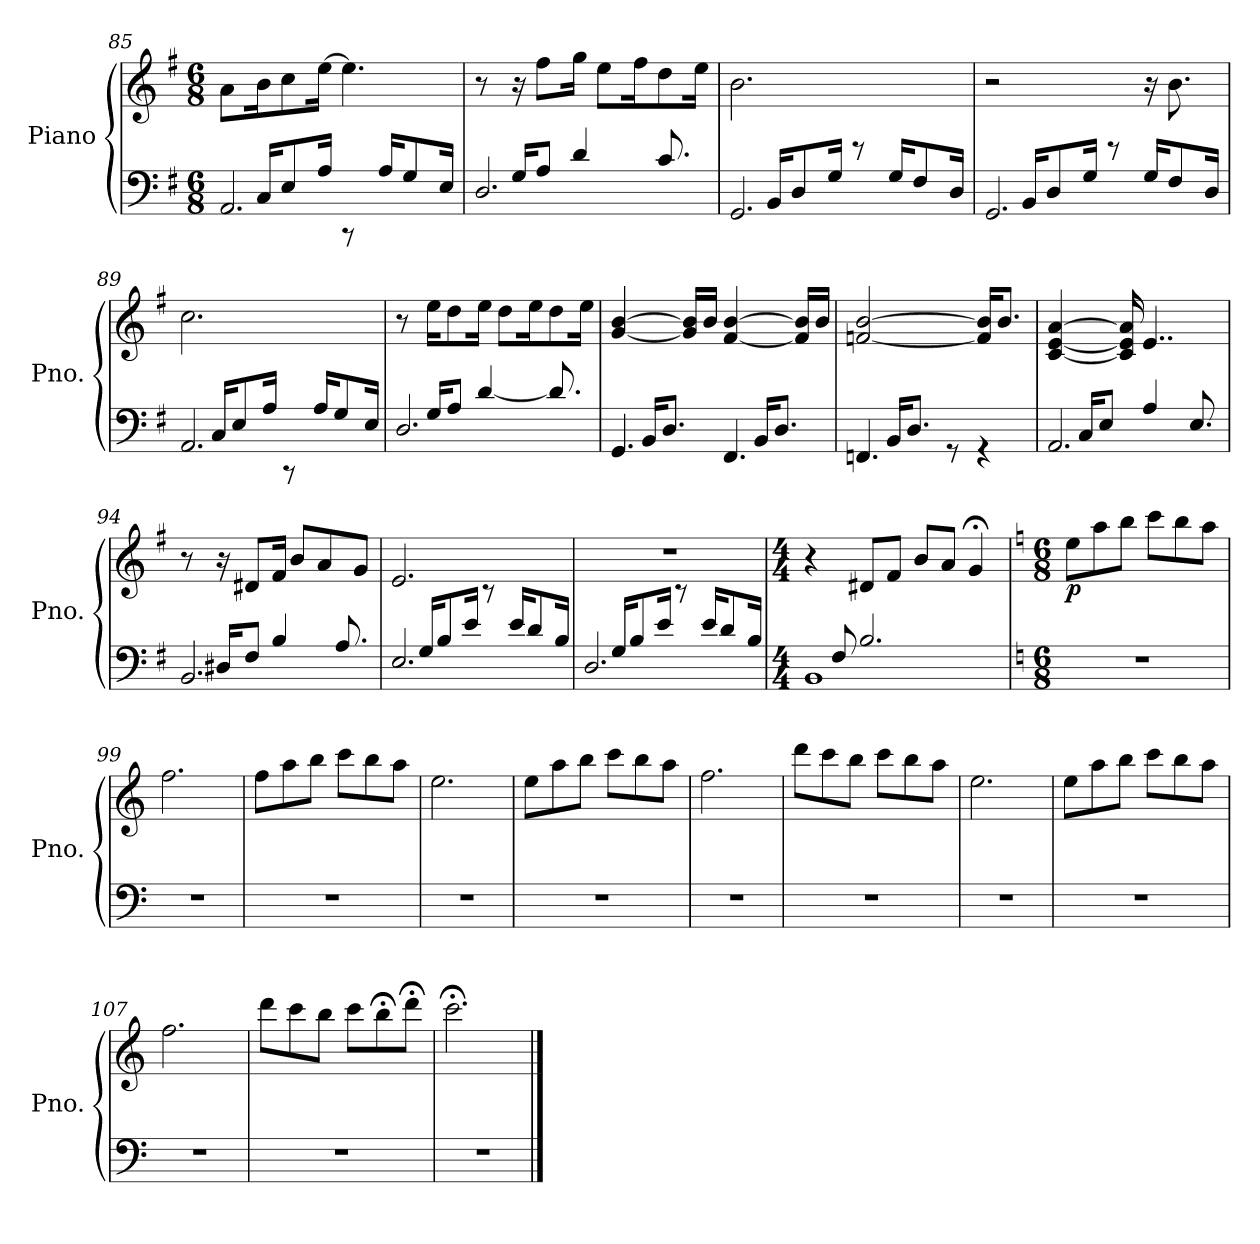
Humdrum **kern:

**kern	**kern	**dynam
*part1	*part1	*part1
*staff2	*staff1	*staff1/2
*I"Piano	*	*
*I'Pno.	*	*
!!LO:LB:g=z
*clefF4	*clefG2	*
*k[f#]	*k[f#]	*
*M6/8	*M6/8	*
=85	=85	=85
*^	*	*
2.AA/	8ryy	8a\L	.
.	16C/KL	16b\K	.
.	8E/	8cc\	.
.	16A/Jk	[16ee\Jk	.
.	8r	4.ee\]	.
.	16A/KL	.	.
.	8G/	.	.
.	16E/Jk	.	.
=86	=86	=86	=86
2.D/	8ryy	8r	.
.	16G/KL	16r	.
.	8A/J	8ff#\L	.
.	4d/	16gg\Jk	.
.	.	8ee\L	.
.	.	16ff#\K	.
.	8.c/	8dd\	.
.	.	16ee\Jk	.
=87	=87	=87	=87
2.GG/	8ryy	2.b\	.
.	16BB/KL	.	.
.	8D/	.	.
.	16G/Jk	.	.
.	8re	.	.
.	16G/KL	.	.
.	8F#/	.	.
.	16D/Jk	.	.
=88	=88	=88	=88
2.GG/	8ryy	2r	.
.	16BB/KL	.	.
.	8D/	.	.
.	16G/Jk	.	.
.	8re	.	.
.	16G/KL	16r	.
.	8F#/	8.b\	.
.	16D/Jk	.	.
!!LO:LB:g=z
=89	=89	=89	=89
2.AA/	8ryy	2.cc\	.
.	16C/KL	.	.
.	8E/	.	.
.	16A/Jk	.	.
.	8r	.	.
.	16A/KL	.	.
.	8G/	.	.
.	16E/Jk	.	.
=90	=90	=90	=90
2.D/	8ryy	8r	.
.	16G/KL	16ee\KL	.
.	8A/J	8dd\	.
.	[4d/	16ee\Jk	.
.	.	8dd\L	.
.	.	16ee\K	.
.	8.d/]	8dd\	.
.	.	16ee\Jk	.
=91	=91	=91	=91
4.GG/	8ryy	[4g/ [4b/	.
.	16BB/KL	.	.
.	8.D/J	.	.
.	.	16g/] 16b/]LL	.
.	.	16b/JJ	.
4.FF#/	8ryy	[4f#/ [4b/	.
.	16BB/KL	.	.
.	8.D/J	.	.
.	.	16f#/] 16b/]LL	.
.	.	16b/JJ	.
=92	=92	=92	=92
4.FFn/	8ryy	[2fn/ [2b/	.
.	16BB/KL	.	.
.	8.D/J	.	.
8rGG	4.ryy	.	.
4rGG	.	16f/] 16b/]KL	.
.	.	8.b/J	.
!!LO:LB:g=z
=93	=93	=93	=93
2.AA/	8ryy	[4c/ [4e/ [4a/	.
.	16C/KL	.	.
.	8E/J	.	.
.	.	16c/] 16e/] 16a/]	.
.	4A/	4..e/	.
.	8.E/	.	.
=94	=94	=94	=94
2.BB/	8ryy	8r	.
.	16D#X/KL	16r	.
.	8F#/J	8d#X/L	.
.	4B/	16f#/Jk	.
.	.	8b/L	.
.	.	8a/	.
.	8.A/	.	.
.	.	8g/J	.
=95	=95	=95	=95
2.E/	8ryy	2.e/	.
.	16G/KL	.	.
.	8B/	.	.
.	16e/Jk	.	.
.	8rdd	.	.
.	16e/KL	.	.
.	8d/	.	.
.	16B/Jk	.	.
=96	=96	=96	=96
2.D/	8ryy	2.r	.
.	16G/KL	.	.
.	8B/	.	.
.	16e/Jk	.	.
.	8rdd	.	.
.	16e/KL	.	.
.	8d/	.	.
.	16B/Jk	.	.
!!LO:LB:g=z
=97	=97	=97	=97
*M4/4	*	*M4/4	*
1BB	8ryy	4r	.
.	8F#/	.	.
.	2.B/	8d#X/L	.
.	.	8f#/J	.
.	.	8b/L	.
.	.	8a/J	.
.	.	4g;</	.
*v	*v	*	*
=98	=98	=98
*k[]	*k[]	*
*M6/8	*M6/8	*
*	*MM55	*
!	!	!LO:DY:b
2.r	8ee\L	p
.	8aa\	.
.	8bb\J	.
.	8ccc\L	.
.	8bb\	.
.	8aa\J	.
=99	=99	=99
2.r	2.ff\	.
=100	=100	=100
2.r	8ff\L	.
.	8aa\	.
.	8bb\J	.
.	8ccc\L	.
.	8bb\	.
.	8aa\J	.
=101	=101	=101
2.r	2.ee\	.
!!LO:PB:g=z
=102	=102	=102
2.r	8ee\L	.
.	8aa\	.
.	8bb\J	.
.	8ccc\L	.
.	8bb\	.
.	8aa\J	.
=103	=103	=103
2.r	2.ff\	.
=104	=104	=104
2.r	8ddd\L	.
.	8ccc\	.
.	8bb\J	.
.	8ccc\L	.
.	8bb\	.
.	8aa\J	.
=105	=105	=105
2.r	2.ee\	.
=106	=106	=106
2.r	8ee\L	.
.	8aa\	.
.	8bb\J	.
.	8ccc\L	.
.	8bb\	.
.	8aa\J	.
=107	=107	=107
2.r	2.ff\	.
!!LO:LB:g=z
=108	=108	=108
2.r	8ddd\L	.
.	8ccc\	.
.	8bb\J	.
.	8ccc\L	.
.	8bb;<\	.
.	8ddd;<\J	.
=109	=109	=109
2.r	2.ccc;<\	.
==	==	==
*-	*-	*-
